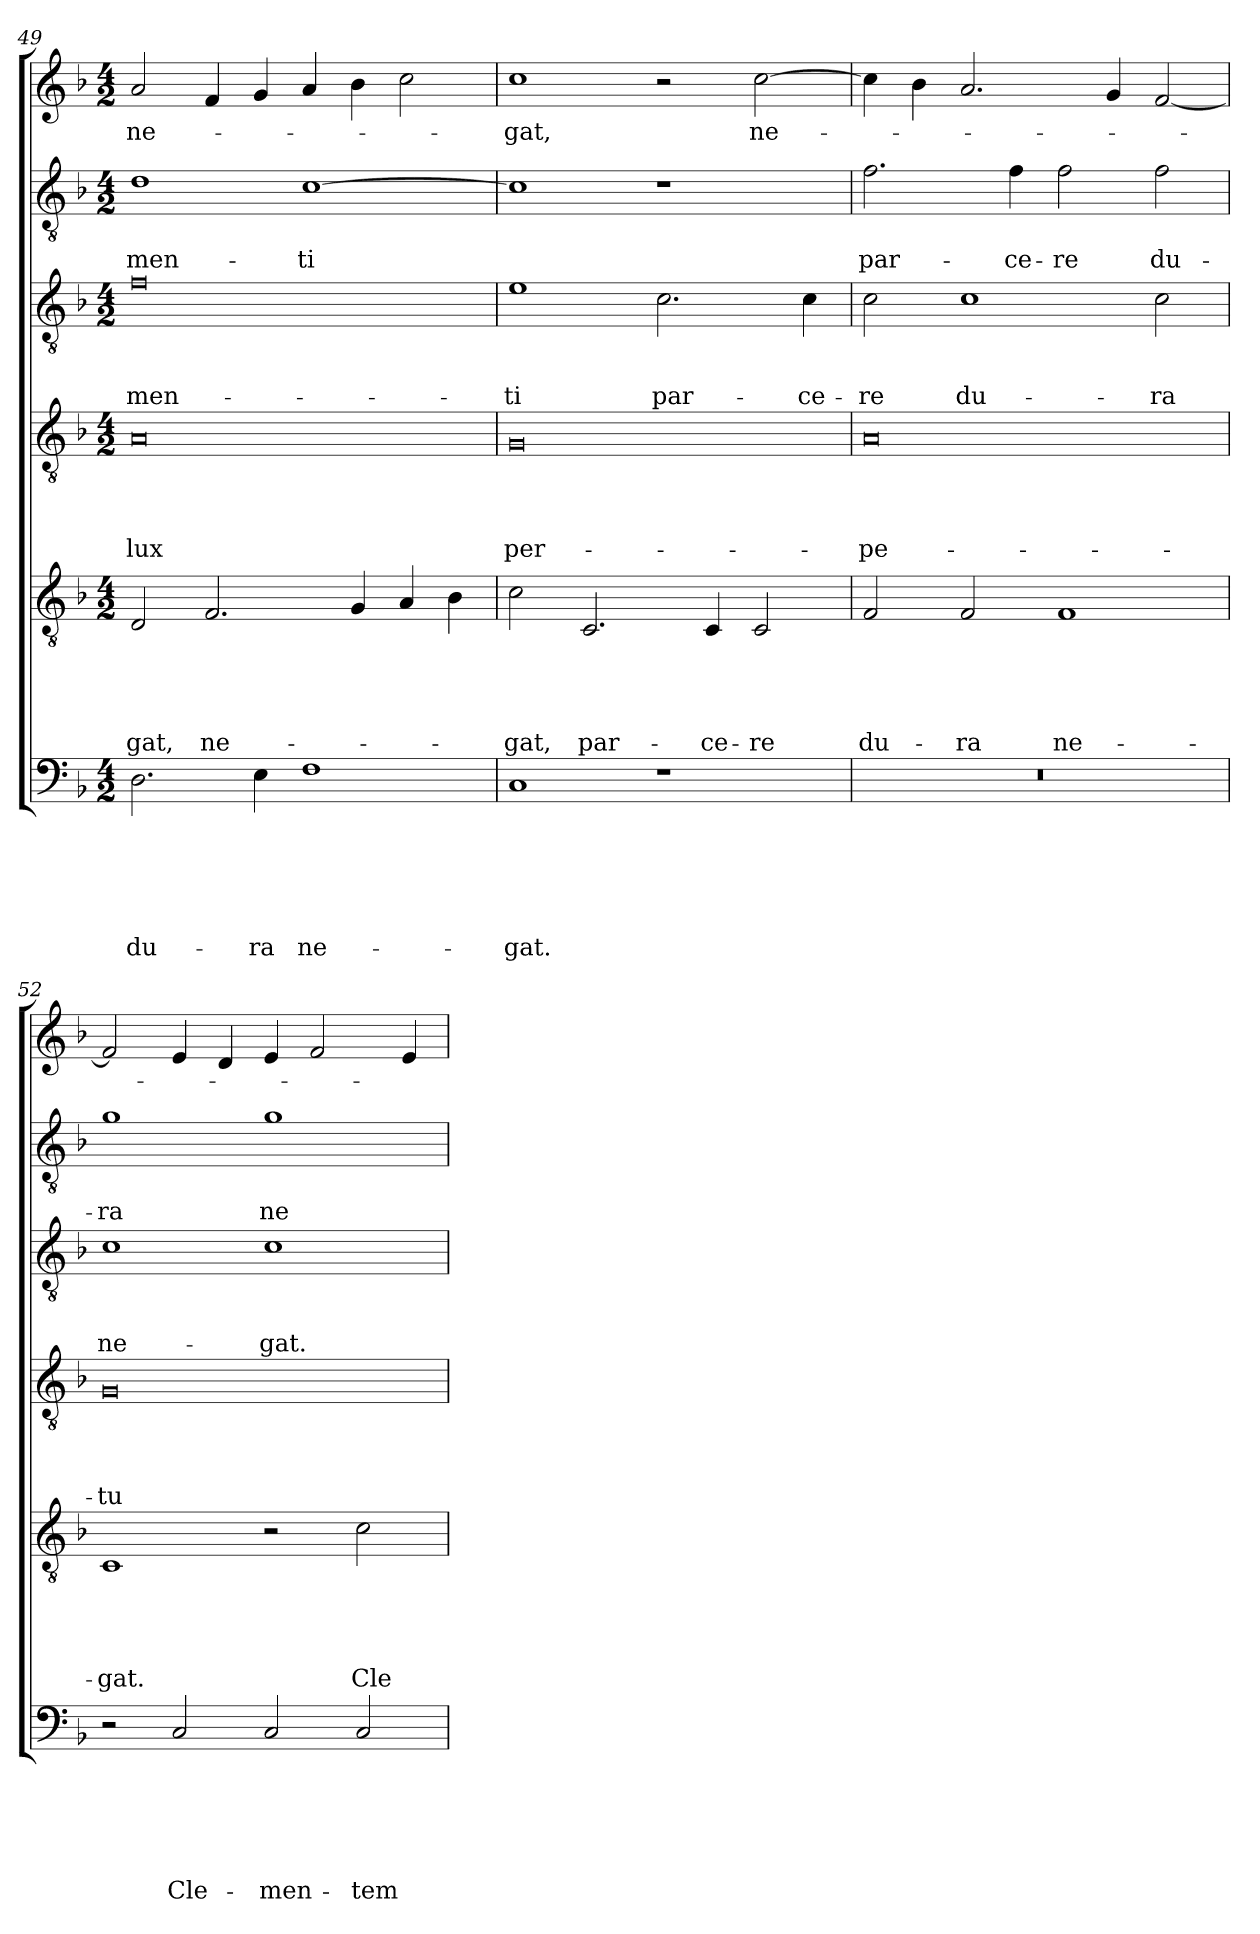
**kern	**text	**text	**text	**text	**text	**text	**kern	**text	**text	**text	**text	**text	**kern	**text	**text	**text	**text	**kern	**text	**text	**text	**kern	**text	**text	**kern	**text
*part6	*part6	*part6	*part6	*part6	*part6	*part6	*part5	*part5	*part5	*part5	*part5	*part5	*part4	*part4	*part4	*part4	*part4	*part3	*part3	*part3	*part3	*part2	*part2	*part2	*part1	*part1
*staff6	*staff6	*staff6	*staff6	*staff6	*staff6	*staff6	*staff5	*staff5	*staff5	*staff5	*staff5	*staff5	*staff4	*staff4	*staff4	*staff4	*staff4	*staff3	*staff3	*staff3	*staff3	*staff2	*staff2	*staff2	*staff1	*staff1
*clefF4	*	*	*	*	*	*	*clefGv2	*	*	*	*	*	*clefGv2	*	*	*	*	*clefGv2	*	*	*	*clefGv2	*	*	*clefG2	*
*k[b-]	*	*	*	*	*	*	*k[b-]	*	*	*	*	*	*k[b-]	*	*	*	*	*k[b-]	*	*	*	*k[b-]	*	*	*k[b-]	*
*F:	*	*	*	*	*	*	*F:	*	*	*	*	*	*F:	*	*	*	*	*F:	*	*	*	*F:	*	*	*F:	*
*M4/2	*	*	*	*	*	*	*M4/2	*	*	*	*	*	*M4/2	*	*	*	*	*M4/2	*	*	*	*M4/2	*	*	*M4/2	*
=49	=49	=49	=49	=49	=49	=49	=49	=49	=49	=49	=49	=49	=49	=49	=49	=49	=49	=49	=49	=49	=49	=49	=49	=49	=49	=49
!	!	!	!	!	!	!LO:LY:b	!	!	!	!	!	!LO:LY:b	!	!	!	!	!LO:LY:b	!	!	!	!LO:LY:b	!	!	!LO:LY:b	!	!LO:LY:b
2.D\	.	.	.	.	.	du-	2D/	.	.	.	.	-gat,	0A	.	.	.	lux	0f	.	.	-men-	1d	.	-men-	2a/	ne-
!	!	!	!	!	!	!	!	!	!	!	!	!LO:LY:b	!	!	!	!	!	!	!	!	!	!	!	!	!	!
.	.	.	.	.	.	.	2.F/	.	.	.	.	ne-	.	.	.	.	.	.	.	.	.	.	.	.	4f/	.
!	!	!	!	!	!	!LO:LY:b	!	!	!	!	!	!	!	!	!	!	!	!	!	!	!	!	!	!	!	!
4E\	.	.	.	.	.	-ra	.	.	.	.	.	.	.	.	.	.	.	.	.	.	.	.	.	.	4g/	.
!	!	!	!	!	!	!LO:LY:b	!	!	!	!	!	!	!	!	!	!	!	!	!	!	!	!	!	!LO:LY:b	!	!
1F	.	.	.	.	.	ne-	.	.	.	.	.	.	.	.	.	.	.	.	.	.	.	[1c	.	-ti	4a/	.
.	.	.	.	.	.	.	4G/	.	.	.	.	.	.	.	.	.	.	.	.	.	.	.	.	.	4b-\	.
.	.	.	.	.	.	.	4A/	.	.	.	.	.	.	.	.	.	.	.	.	.	.	.	.	.	2cc\	.
.	.	.	.	.	.	.	4B-\	.	.	.	.	.	.	.	.	.	.	.	.	.	.	.	.	.	.	.
!!LO:LB:g=z
=50	=50	=50	=50	=50	=50	=50	=50	=50	=50	=50	=50	=50	=50	=50	=50	=50	=50	=50	=50	=50	=50	=50	=50	=50	=50	=50
!	!	!	!	!	!	!LO:LY:b	!	!	!	!	!	!LO:LY:b	!	!	!	!	!LO:LY:b	!	!	!	!LO:LY:b	!	!	!	!	!LO:LY:b
1C	.	.	.	.	.	-gat.	2c\	.	.	.	.	-gat,	0G	.	.	.	per-	1e	.	.	-ti	1c]	.	.	1cc	-gat,
!	!	!	!	!	!	!	!	!	!	!	!	!LO:LY:b	!	!	!	!	!	!	!	!	!	!	!	!	!	!
.	.	.	.	.	.	.	2.C/	.	.	.	.	par-	.	.	.	.	.	.	.	.	.	.	.	.	.	.
!	!	!	!	!	!	!	!	!	!	!	!	!	!	!	!	!	!	!	!	!	!LO:LY:b	!	!	!	!	!
1r	.	.	.	.	.	.	.	.	.	.	.	.	.	.	.	.	.	2.c\	.	.	par-	1r	.	.	2r	.
!	!	!	!	!	!	!	!	!	!	!	!	!LO:LY:b	!	!	!	!	!	!	!	!	!	!	!	!	!	!
.	.	.	.	.	.	.	4C/	.	.	.	.	-ce-	.	.	.	.	.	.	.	.	.	.	.	.	.	.
!	!	!	!	!	!	!	!	!	!	!	!	!LO:LY:b	!	!	!	!	!	!	!	!	!	!	!	!	!	!LO:LY:b
.	.	.	.	.	.	.	2C/	.	.	.	.	-re	.	.	.	.	.	.	.	.	.	.	.	.	[2cc\	ne-
!	!	!	!	!	!	!	!	!	!	!	!	!	!	!	!	!	!	!	!	!	!LO:LY:b	!	!	!	!	!
.	.	.	.	.	.	.	.	.	.	.	.	.	.	.	.	.	.	4c\	.	.	-ce-	.	.	.	.	.
=51	=51	=51	=51	=51	=51	=51	=51	=51	=51	=51	=51	=51	=51	=51	=51	=51	=51	=51	=51	=51	=51	=51	=51	=51	=51	=51
!	!	!	!	!	!	!	!	!	!	!	!	!LO:LY:b	!	!	!	!	!LO:LY:b	!	!	!	!LO:LY:b	!	!	!LO:LY:b	!	!
0r	.	.	.	.	.	.	2F/	.	.	.	.	du-	0A	.	.	.	-pe-	2c\	.	.	-re	2.f\	.	par-	4cc\]	.
.	.	.	.	.	.	.	.	.	.	.	.	.	.	.	.	.	.	.	.	.	.	.	.	.	4b-\	.
!	!	!	!	!	!	!	!	!	!	!	!	!LO:LY:b	!	!	!	!	!	!	!	!	!LO:LY:b	!	!	!	!	!
.	.	.	.	.	.	.	2F/	.	.	.	.	-ra	.	.	.	.	.	1c	.	.	du-	.	.	.	2.a/	.
!	!	!	!	!	!	!	!	!	!	!	!	!	!	!	!	!	!	!	!	!	!	!	!	!LO:LY:b	!	!
.	.	.	.	.	.	.	.	.	.	.	.	.	.	.	.	.	.	.	.	.	.	4f\	.	-ce-	.	.
!	!	!	!	!	!	!	!	!	!	!	!	!LO:LY:b	!	!	!	!	!	!	!	!	!	!	!	!LO:LY:b	!	!
.	.	.	.	.	.	.	1F	.	.	.	.	ne-	.	.	.	.	.	.	.	.	.	2f\	.	-re	.	.
.	.	.	.	.	.	.	.	.	.	.	.	.	.	.	.	.	.	.	.	.	.	.	.	.	4g/	.
!	!	!	!	!	!	!	!	!	!	!	!	!	!	!	!	!	!	!	!	!	!LO:LY:b	!	!	!LO:LY:b	!	!
.	.	.	.	.	.	.	.	.	.	.	.	.	.	.	.	.	.	2c\	.	.	-ra	2f\	.	du-	[2f/	.
=52	=52	=52	=52	=52	=52	=52	=52	=52	=52	=52	=52	=52	=52	=52	=52	=52	=52	=52	=52	=52	=52	=52	=52	=52	=52	=52
!	!	!	!	!	!	!	!	!	!	!	!	!LO:LY:b	!	!	!	!	!LO:LY:b	!	!	!	!LO:LY:b	!	!	!LO:LY:b	!	!
2r	.	.	.	.	.	.	1C	.	.	.	.	-gat.	0G	.	.	.	-tu-	1c	.	.	ne-	1g	.	-ra	2f/]	.
!	!	!	!	!	!	!LO:LY:b	!	!	!	!	!	!	!	!	!	!	!	!	!	!	!	!	!	!	!	!
2C/	.	.	.	.	.	Cle-	.	.	.	.	.	.	.	.	.	.	.	.	.	.	.	.	.	.	4e/	.
.	.	.	.	.	.	.	.	.	.	.	.	.	.	.	.	.	.	.	.	.	.	.	.	.	4d/	.
!	!	!	!	!	!	!LO:LY:b	!	!	!	!	!	!	!	!	!	!	!	!	!	!	!LO:LY:b	!	!	!LO:LY:b	!	!
2C/	.	.	.	.	.	-men-	2r	.	.	.	.	.	.	.	.	.	.	1c	.	.	-gat.	1g	.	ne-	4e/	.
.	.	.	.	.	.	.	.	.	.	.	.	.	.	.	.	.	.	.	.	.	.	.	.	.	2f/	.
!	!	!	!	!	!	!LO:LY:b	!	!	!	!	!	!LO:LY:b	!	!	!	!	!	!	!	!	!	!	!	!	!	!
2C/	.	.	.	.	.	-tem	2c\	.	.	.	.	Cle-	.	.	.	.	.	.	.	.	.	.	.	.	.	.
.	.	.	.	.	.	.	.	.	.	.	.	.	.	.	.	.	.	.	.	.	.	.	.	.	4e/	.
=	=	=	=	=	=	=	=	=	=	=	=	=	=	=	=	=	=	=	=	=	=	=	=	=	=	=
*-	*-	*-	*-	*-	*-	*-	*-	*-	*-	*-	*-	*-	*-	*-	*-	*-	*-	*-	*-	*-	*-	*-	*-	*-	*-	*-
